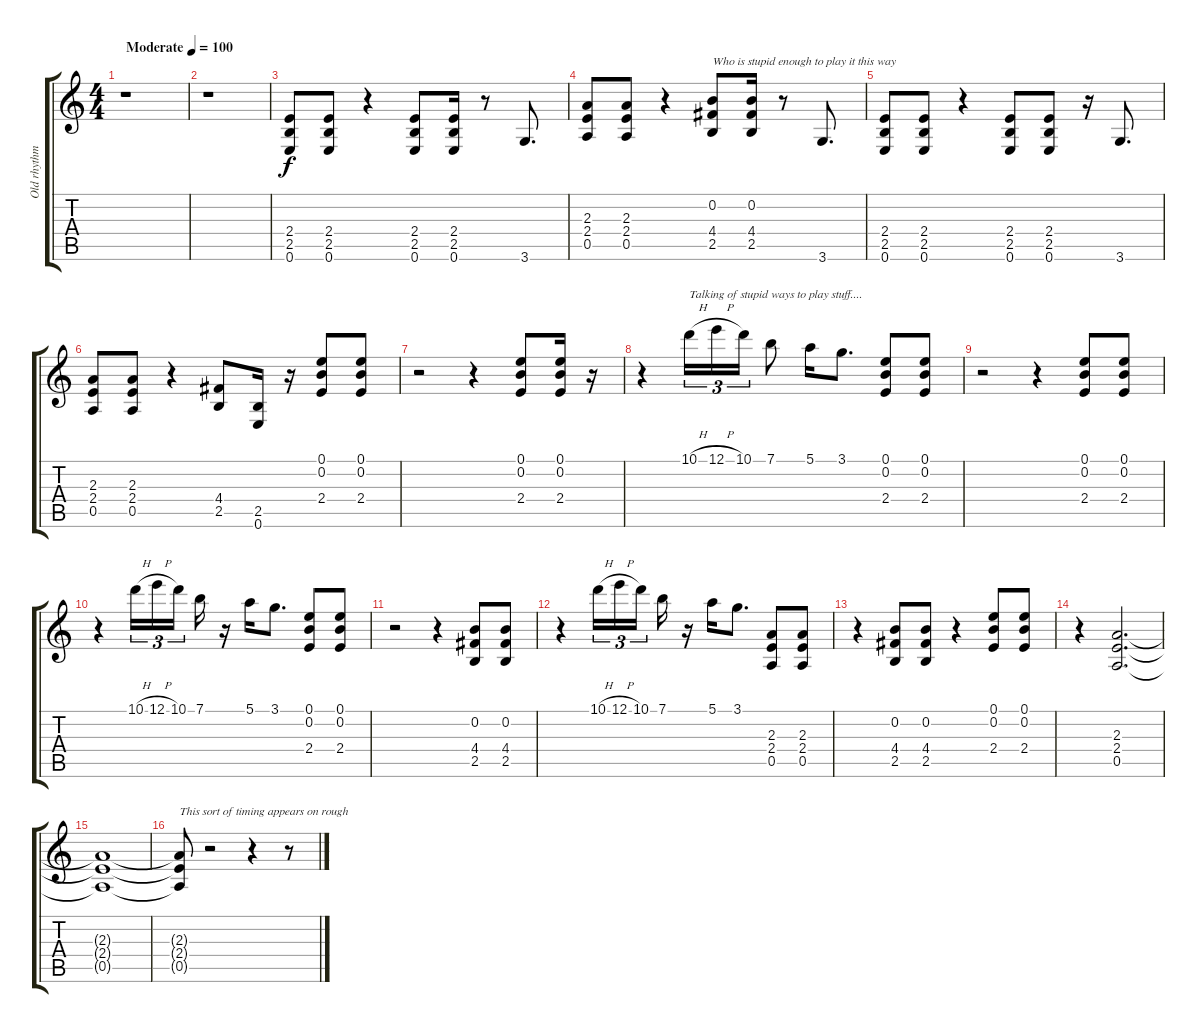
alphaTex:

\track ("Old rhythm track" "Old rhythm") {instrument acousticguitarnylon}
\staff {score tabs}
\tuning (E4 B3 G3 D3 A2 E2) {hide}
\ts (4 4)
\tempo (100 "Moderate")
\clef g2
\ks c
r.1{dy f instrument acousticguitarnylon} |
r.1 |
(2.4 2.5 0.6).8 (2.4 2.5 0.6).8 r.4 (2.4 2.5 0.6).8 (2.4 2.5 0.6).16 r.8 3.6.8{d} |
(2.3 2.4 0.5).8 (2.3 2.4 0.5).8 r.4 (0.2 4.4 2.5).8{txt "Who is stupid enough to play it this way"} (0.2 4.4 2.5).16 r.8 3.6.8{d} |
(2.4 2.5 0.6).8 (2.4 2.5 0.6).8 r.4 (2.4 2.5 0.6).8 (2.4 2.5 0.6).8 r.16 3.6.8{d} |
(2.3 2.4 0.5).8 (2.3 2.4 0.5).8 r.4 (4.4 2.5).8 (2.5 0.6).16 r.16 (0.1 0.2 2.4).8 (0.1 0.2 2.4).8 |
r.2 r.4 (0.1 0.2 2.4).8 (0.1 0.2 2.4).16 r.16 |
r.4 10.1{h}.16{tu (3 2) txt "Talking of stupid ways to play stuff...."} 12.1{h}.16{tu (3 2)} 10.1.16{tu (3 2)} 7.1.8 5.1.16 3.1.8{d} (0.1 0.2 2.4).8 (0.1 0.2 2.4).8 |
r.2 r.4 (0.1 0.2 2.4).8 (0.1 0.2 2.4).8 |
r.4 10.1{h}.16{tu (3 2)} 12.1{h}.16{tu (3 2)} 10.1.16{tu (3 2) beam splitsecondary} 7.1.16 r.16 5.1.16 3.1.8{d} (0.1 0.2 2.4).8 (0.1 0.2 2.4).8 |
r.2 r.4 (0.2 4.4 2.5).8 (0.2 4.4 2.5).8 |
r.4 10.1{h}.16{tu (3 2)} 12.1{h}.16{tu (3 2)} 10.1.16{tu (3 2) beam splitsecondary} 7.1.16 r.16 5.1.16 3.1.8{d} (2.3 2.4 0.5).8 (2.3 2.4 0.5).8 |
r.4 (0.2 4.4 2.5).8 (0.2 4.4 2.5).8 r.4 (0.1 0.2 2.4).8 (0.1 0.2 2.4).8 |
r.4 (2.3 2.4 0.5).2{d} |
(2.3{t} 2.4{t} 0.5{t}).1 |
(2.3{t} 2.4{t} 0.5{t}).8{txt "This sort of timing appears on rough "} r.2 r.4 r.8
